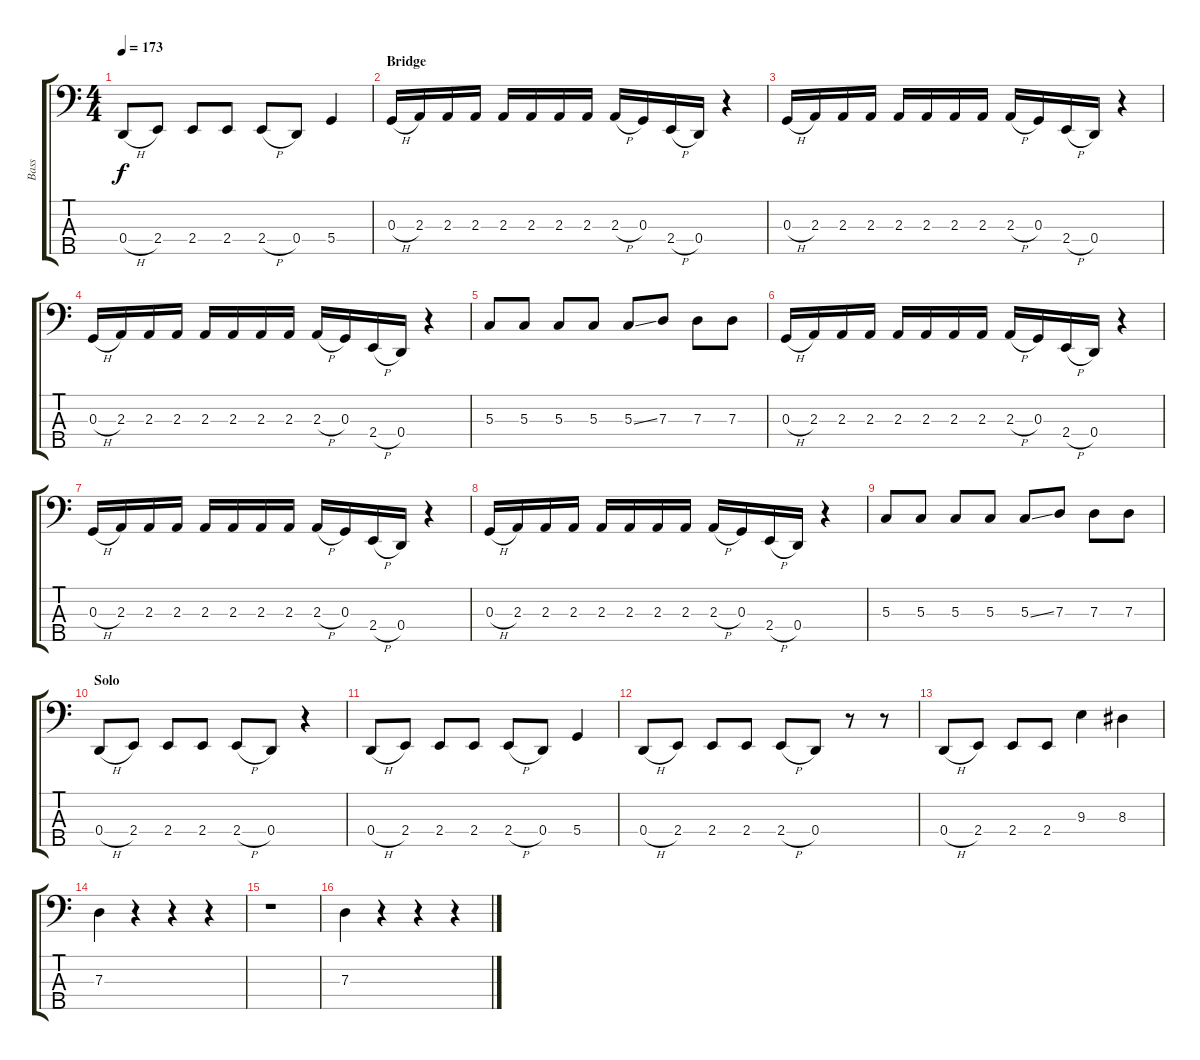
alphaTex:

\track ("Bass" "Bass") {instrument electricbasspick}
\staff {score tabs}
\tuning (F2 C2 G1 D1 A0) {hide}
\ts (4 4)
\tempo 173
\clef f4
\ks c
0.4{h}.8{dy f} 2.4.8 2.4.8 2.4.8 2.4{h}.8 0.4.8 5.4.4 |
\section ("" "Bridge")
0.3{h}.16 2.3.16 2.3.16 2.3.16 2.3.16 2.3.16 2.3.16 2.3.16 2.3{h}.16 0.3.16 2.4{h}.16 0.4.16 r.4 |
0.3{h}.16 2.3.16 2.3.16 2.3.16 2.3.16 2.3.16 2.3.16 2.3.16 2.3{h}.16 0.3.16 2.4{h}.16 0.4.16 r.4 |
0.3{h}.16 2.3.16 2.3.16 2.3.16 2.3.16 2.3.16 2.3.16 2.3.16 2.3{h}.16 0.3.16 2.4{h}.16 0.4.16 r.4 |
5.3.8 5.3.8 5.3.8 5.3.8 5.3{ss}.8 7.3.8 7.3.8 7.3.8 |
0.3{h}.16 2.3.16 2.3.16 2.3.16 2.3.16 2.3.16 2.3.16 2.3.16 2.3{h}.16 0.3.16 2.4{h}.16 0.4.16 r.4 |
0.3{h}.16 2.3.16 2.3.16 2.3.16 2.3.16 2.3.16 2.3.16 2.3.16 2.3{h}.16 0.3.16 2.4{h}.16 0.4.16 r.4 |
0.3{h}.16 2.3.16 2.3.16 2.3.16 2.3.16 2.3.16 2.3.16 2.3.16 2.3{h}.16 0.3.16 2.4{h}.16 0.4.16 r.4 |
5.3.8 5.3.8 5.3.8 5.3.8 5.3{ss}.8 7.3.8 7.3.8 7.3.8 |
\section ("" "Solo")
0.4{h}.8 2.4.8 2.4.8 2.4.8 2.4{h}.8 0.4.8 r.4 |
0.4{h}.8 2.4.8 2.4.8 2.4.8 2.4{h}.8 0.4.8 5.4.4 |
0.4{h}.8 2.4.8 2.4.8 2.4.8 2.4{h}.8 0.4.8 r.8 r.8 |
0.4{h}.8 2.4.8 2.4.8 2.4.8 9.3.4 8.3.4 |
7.3.4 r.4 r.4 r.4 |
r.1 |
7.3.4 r.4 r.4 r.4
